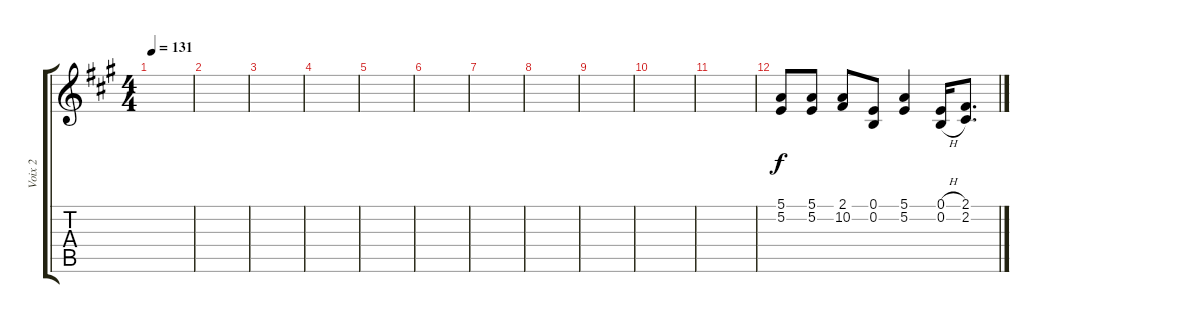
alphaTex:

\track ("Voix 2" "Voix 2") {instrument pad4choir}
\staff {score tabs}
\tuning (E4 B3 G3 D3 A2 E2) {hide}
\ts (4 4)
\tempo 131
\clef g2
\ks a
|
|
|
|
|
|
|
|
|
|
|
(5.1 5.2).8 (5.1 5.2).8 (2.1 10.2).8 (0.1 0.2).8 (5.1 5.2).4 (0.1{h} 0.2{h}).16 (2.1 2.2).8{d}
